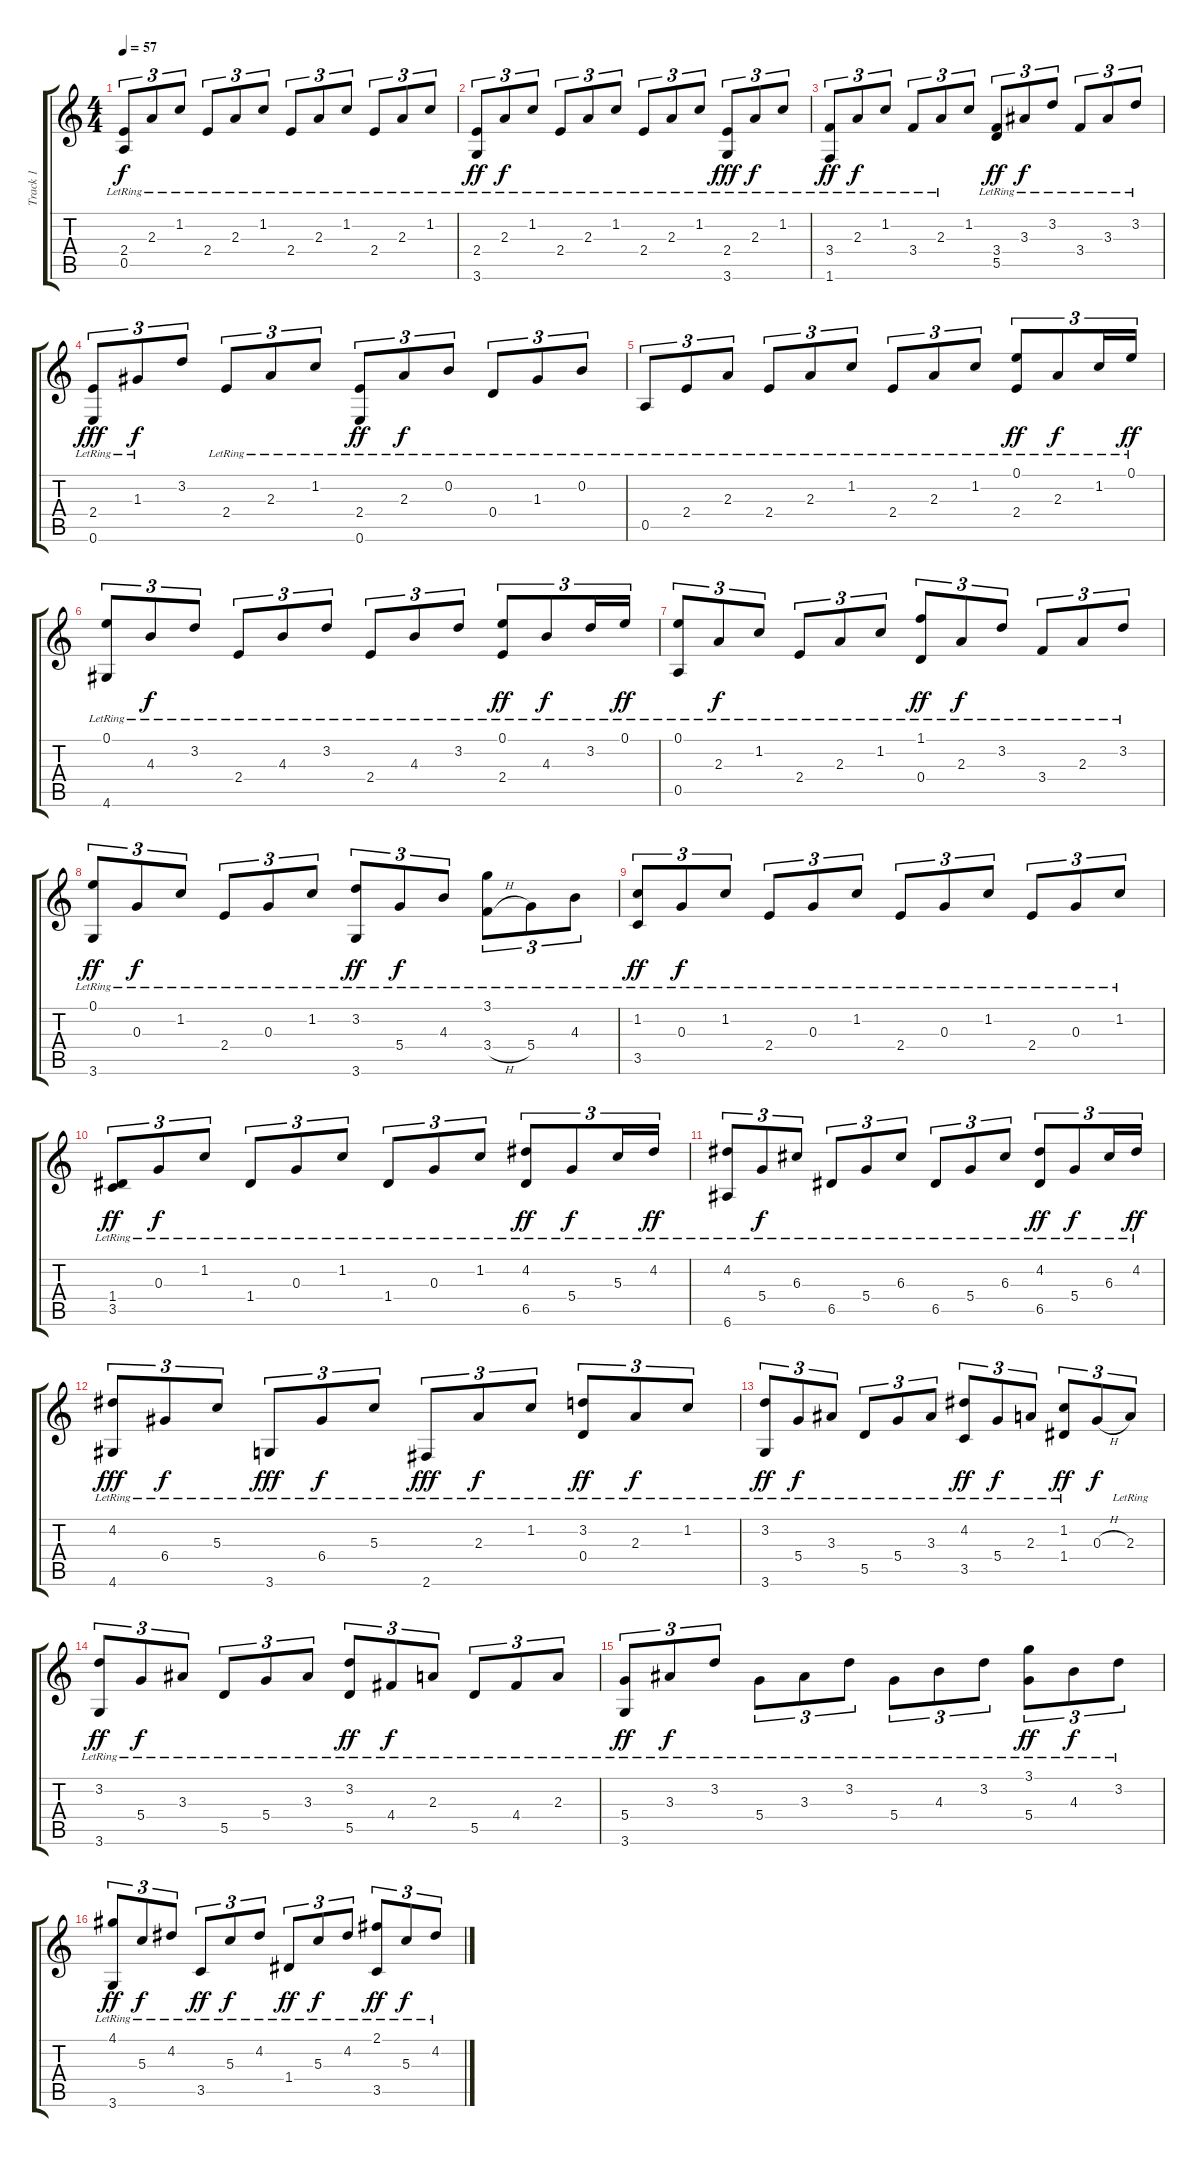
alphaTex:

\track ("Track 1" "Track 1") {instrument acousticguitarnylon}
\staff {score tabs}
\tuning (E4 B3 G3 D3 A2 E2) {hide}
\ts (4 4)
\tempo 57
\clef g2
\ks c
(2.4{lr} 0.5{lr}).8{tu (3 2) dy f instrument acousticguitarnylon} 2.3{lr}.8{tu (3 2)} 1.2{lr}.8{tu (3 2)} 2.4{lr}.8{tu (3 2)} 2.3{lr}.8{tu (3 2)} 1.2{lr}.8{tu (3 2)} 2.4{lr}.8{tu (3 2)} 2.3{lr}.8{tu (3 2)} 1.2{lr}.8{tu (3 2)} 2.4{lr}.8{tu (3 2)} 2.3{lr}.8{tu (3 2)} 1.2{lr}.8{tu (3 2)} |
(2.4{lr} 3.6{lr}).8{tu (3 2) dy ff} 2.3{lr}.8{tu (3 2) dy f} 1.2{lr}.8{tu (3 2)} 2.4{lr}.8{tu (3 2)} 2.3{lr}.8{tu (3 2)} 1.2{lr}.8{tu (3 2)} 2.4{lr}.8{tu (3 2)} 2.3{lr}.8{tu (3 2)} 1.2{lr}.8{tu (3 2)} (2.4{lr} 3.6{lr}).8{tu (3 2) dy fff} 2.3{lr}.8{tu (3 2) dy f} 1.2{lr}.8{tu (3 2)} |
(3.4{lr} 1.6{lr}).8{tu (3 2) dy ff} 2.3{lr}.8{tu (3 2) dy f} 1.2{lr}.8{tu (3 2)} 3.4{lr}.8{tu (3 2)} 2.3{lr}.8{tu (3 2)} 1.2.8{tu (3 2)} (3.4{lr} 5.5{lr}).8{tu (3 2) dy ff} 3.3{lr}.8{tu (3 2) dy f} 3.2{lr}.8{tu (3 2)} 3.4{lr}.8{tu (3 2)} 3.3{lr}.8{tu (3 2)} 3.2{lr}.8{tu (3 2)} |
(2.4{lr} 0.6{lr}).8{tu (3 2) dy fff} 1.3{lr}.8{tu (3 2) dy f} 3.2.8{tu (3 2)} 2.4{lr}.8{tu (3 2)} 2.3{lr}.8{tu (3 2)} 1.2{lr}.8{tu (3 2)} (2.4{lr} 0.6{lr}).8{tu (3 2) dy ff} 2.3{lr}.8{tu (3 2) dy f} 0.2{lr}.8{tu (3 2)} 0.4{lr}.8{tu (3 2)} 1.3{lr}.8{tu (3 2)} 0.2{lr}.8{tu (3 2)} |
0.5{lr}.8{tu (3 2)} 2.4{lr}.8{tu (3 2)} 2.3{lr}.8{tu (3 2)} 2.4{lr}.8{tu (3 2)} 2.3{lr}.8{tu (3 2)} 1.2{lr}.8{tu (3 2)} 2.4{lr}.8{tu (3 2)} 2.3{lr}.8{tu (3 2)} 1.2{lr}.8{tu (3 2)} (0.1{lr} 2.4{lr}).8{tu (3 2) dy ff} 2.3{lr}.8{tu (3 2) dy f} 1.2{lr}.16{tu (3 2)} 0.1{lr}.16{tu (3 2) dy ff} |
(0.1{lr} 4.6{lr}).8{tu (3 2)} 4.3{lr}.8{tu (3 2) dy f} 3.2{lr}.8{tu (3 2)} 2.4{lr}.8{tu (3 2)} 4.3{lr}.8{tu (3 2)} 3.2{lr}.8{tu (3 2)} 2.4{lr}.8{tu (3 2)} 4.3{lr}.8{tu (3 2)} 3.2{lr}.8{tu (3 2)} (0.1{lr} 2.4{lr}).8{tu (3 2) dy ff} 4.3{lr}.8{tu (3 2) dy f} 3.2{lr}.16{tu (3 2)} 0.1{lr}.16{tu (3 2) dy ff} |
(0.1{lr} 0.5{lr}).8{tu (3 2)} 2.3{lr}.8{tu (3 2) dy f} 1.2{lr}.8{tu (3 2)} 2.4{lr}.8{tu (3 2)} 2.3{lr}.8{tu (3 2)} 1.2{lr}.8{tu (3 2)} (1.1{lr} 0.4{lr}).8{tu (3 2) dy ff} 2.3{lr}.8{tu (3 2) dy f} 3.2{lr}.8{tu (3 2)} 3.4{lr}.8{tu (3 2)} 2.3{lr}.8{tu (3 2)} 3.2{lr}.8{tu (3 2)} |
(0.1{lr} 3.6{lr}).8{tu (3 2) dy ff} 0.3{lr}.8{tu (3 2) dy f} 1.2{lr}.8{tu (3 2)} 2.4{lr}.8{tu (3 2)} 0.3{lr}.8{tu (3 2)} 1.2{lr}.8{tu (3 2)} (3.2{lr} 3.6{lr}).8{tu (3 2) dy ff} 5.4{lr}.8{tu (3 2) dy f} 4.3{lr}.8{tu (3 2)} (3.1{lr} 3.4{h}).8{tu (3 2)} 5.4{lr}.8{tu (3 2)} 4.3{lr}.8{tu (3 2)} |
(1.2{lr} 3.5{lr}).8{tu (3 2) dy ff} 0.3{lr}.8{tu (3 2) dy f} 1.2{lr}.8{tu (3 2)} 2.4{lr}.8{tu (3 2)} 0.3{lr}.8{tu (3 2)} 1.2{lr}.8{tu (3 2)} 2.4{lr}.8{tu (3 2)} 0.3{lr}.8{tu (3 2)} 1.2{lr}.8{tu (3 2)} 2.4{lr}.8{tu (3 2)} 0.3{lr}.8{tu (3 2)} 1.2{lr}.8{tu (3 2)} |
(1.4{lr} 3.5{lr}).8{tu (3 2) dy ff} 0.3{lr}.8{tu (3 2) dy f} 1.2{lr}.8{tu (3 2)} 1.4{lr}.8{tu (3 2)} 0.3{lr}.8{tu (3 2)} 1.2{lr}.8{tu (3 2)} 1.4{lr}.8{tu (3 2)} 0.3{lr}.8{tu (3 2)} 1.2{lr}.8{tu (3 2)} (4.2{lr} 6.5{lr}).8{tu (3 2) dy ff} 5.4{lr}.8{tu (3 2) dy f} 5.3{lr}.16{tu (3 2)} 4.2{lr}.16{tu (3 2) dy ff} |
(4.2{lr} 6.6{lr}).8{tu (3 2)} 5.4{lr}.8{tu (3 2) dy f} 6.3{lr}.8{tu (3 2)} 6.5{lr}.8{tu (3 2)} 5.4{lr}.8{tu (3 2)} 6.3{lr}.8{tu (3 2)} 6.5{lr}.8{tu (3 2)} 5.4{lr}.8{tu (3 2)} 6.3{lr}.8{tu (3 2)} (4.2{lr} 6.5{lr}).8{tu (3 2) dy ff} 5.4{lr}.8{tu (3 2) dy f} 6.3{lr}.16{tu (3 2)} 4.2{lr}.16{tu (3 2) dy ff} |
(4.2{lr} 4.6{lr}).8{tu (3 2) dy fff} 6.4{lr}.8{tu (3 2) dy f} 5.3{lr}.8{tu (3 2)} 3.6{lr}.8{tu (3 2) dy fff} 6.4{lr}.8{tu (3 2) dy f} 5.3{lr}.8{tu (3 2)} 2.6{lr}.8{tu (3 2) dy fff} 2.3{lr}.8{tu (3 2) dy f} 1.2{lr}.8{tu (3 2)} (3.2{lr} 0.4{lr}).8{tu (3 2) dy ff} 2.3{lr}.8{tu (3 2) dy f} 1.2{lr}.8{tu (3 2)} |
(3.2{lr} 3.6{lr}).8{tu (3 2) dy ff} 5.4{lr}.8{tu (3 2) dy f} 3.3{lr}.8{tu (3 2)} 5.5{lr}.8{tu (3 2)} 5.4{lr}.8{tu (3 2)} 3.3{lr}.8{tu (3 2)} (4.2{lr} 3.5{lr}).8{tu (3 2) dy ff} 5.4{lr}.8{tu (3 2) dy f} 2.3{lr}.8{tu (3 2)} (1.2{lr} 1.4{lr}).8{tu (3 2) dy ff} 0.3{h}.8{tu (3 2) dy f} 2.3{lr}.8{tu (3 2)} |
(3.2{lr} 3.6{lr}).8{tu (3 2) dy ff} 5.4{lr}.8{tu (3 2) dy f} 3.3{lr}.8{tu (3 2)} 5.5{lr}.8{tu (3 2)} 5.4{lr}.8{tu (3 2)} 3.3{lr}.8{tu (3 2)} (3.2{lr} 5.5{lr}).8{tu (3 2) dy ff} 4.4{lr}.8{tu (3 2) dy f} 2.3{lr}.8{tu (3 2)} 5.5{lr}.8{tu (3 2)} 4.4{lr}.8{tu (3 2)} 2.3{lr}.8{tu (3 2)} |
(5.4{lr} 3.6{lr}).8{tu (3 2) dy ff} 3.3{lr}.8{tu (3 2) dy f} 3.2{lr}.8{tu (3 2)} 5.4{lr}.8{tu (3 2)} 3.3{lr}.8{tu (3 2)} 3.2{lr}.8{tu (3 2)} 5.4{lr}.8{tu (3 2)} 4.3{lr}.8{tu (3 2)} 3.2{lr}.8{tu (3 2)} (3.1{lr} 5.4{lr}).8{tu (3 2) dy ff} 4.3{lr}.8{tu (3 2) dy f} 3.2{lr}.8{tu (3 2)} |
(4.1{lr} 3.6{lr}).8{tu (3 2) dy ff} 5.3{lr}.8{tu (3 2) dy f} 4.2{lr}.8{tu (3 2)} 3.5{lr}.8{tu (3 2) dy ff} 5.3{lr}.8{tu (3 2) dy f} 4.2{lr}.8{tu (3 2)} 1.4{lr}.8{tu (3 2) dy ff} 5.3{lr}.8{tu (3 2) dy f} 4.2{lr}.8{tu (3 2)} (2.1{lr} 3.5{lr}).8{tu (3 2) dy ff} 5.3{lr}.8{tu (3 2) dy f} 4.2{lr}.8{tu (3 2)}
